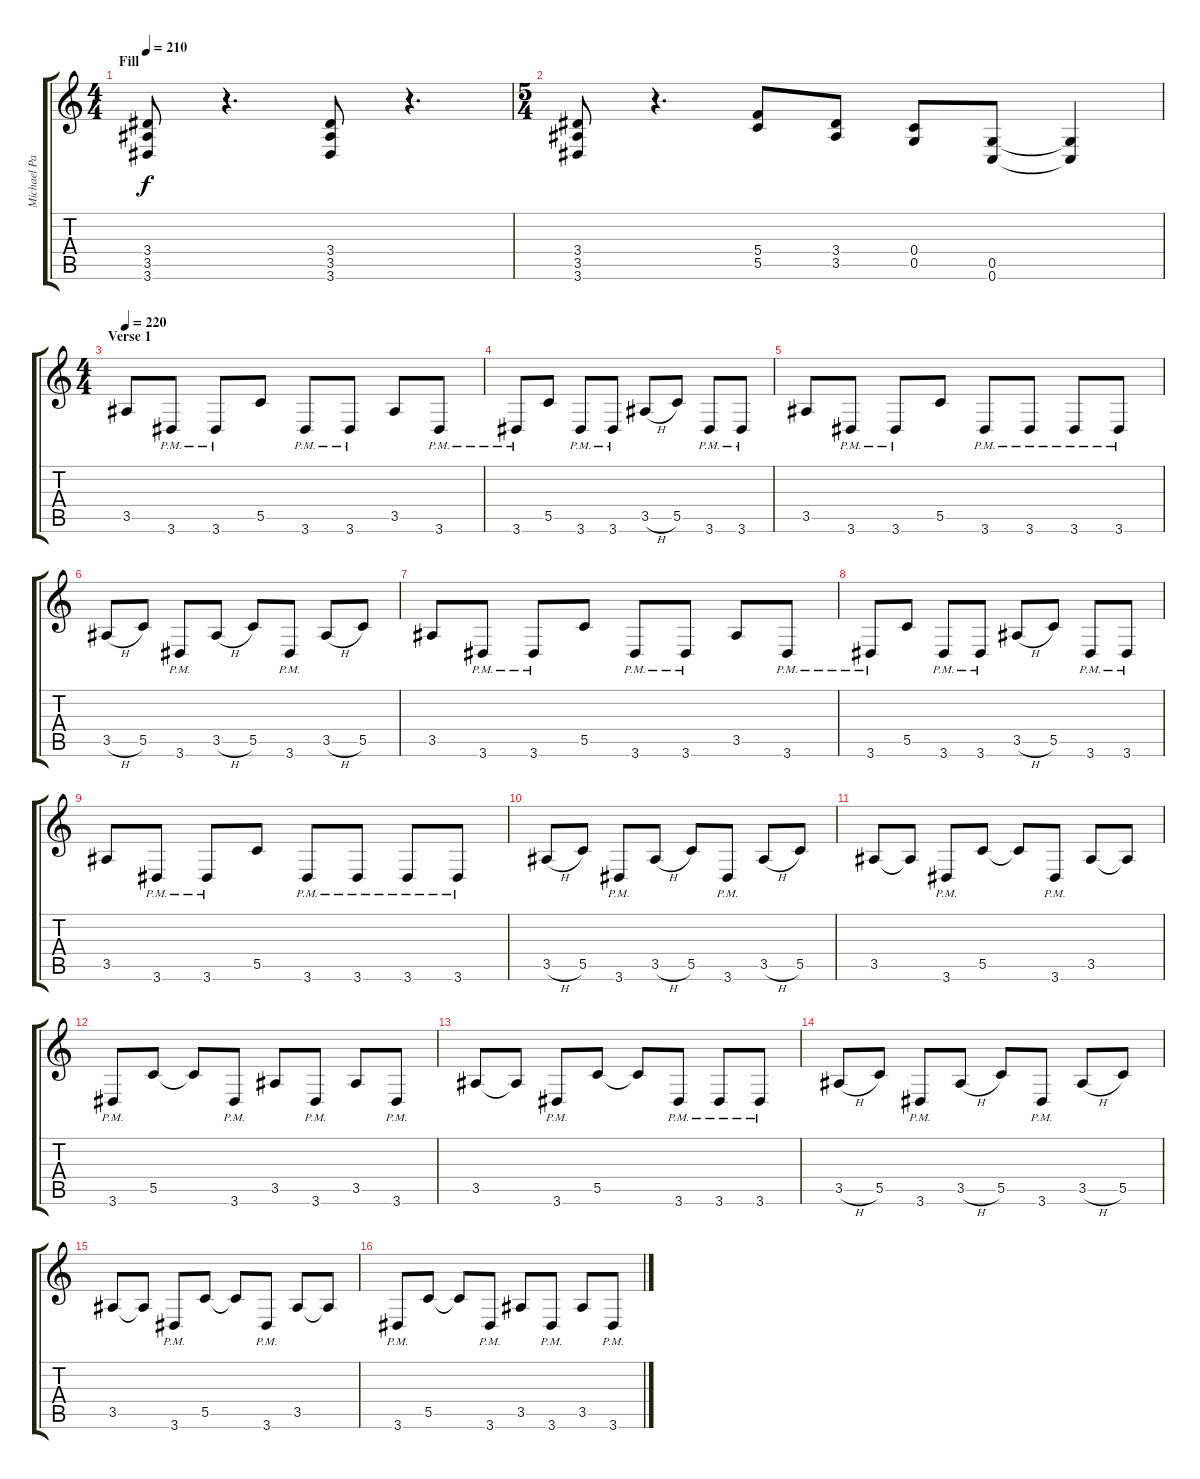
\track ("Michael Padget" "Michael Pa") {instrument distortionguitar}
\staff {score tabs}
\tuning (D4 A3 F3 C3 G2 C2) {hide}
\ts (4 4)
\section ("" "Fill")
\tempo 210
\clef g2
\ks c
(3.4 3.5 3.6).8{dy f} r.4{d} (3.4 3.5 3.6).8 r.4{d} |
\ts (5 4)
(3.4 3.5 3.6).8 r.4{d} (5.4 5.5).8 (3.4 3.5).8 (0.4 0.5).8 (0.5 0.6).8 (0.5{t} 0.6{t}).4 |
\ts (4 4)
\section ("" "Verse 1")
\tempo 220
3.5.8 3.6{pm}.8 3.6{pm}.8 5.5.8 3.6{pm}.8 3.6{pm}.8 3.5.8 3.6{pm}.8 |
3.6{pm}.8 5.5.8 3.6{pm}.8 3.6{pm}.8 3.5{h}.8 5.5.8 3.6{pm}.8 3.6{pm}.8 |
3.5.8 3.6{pm}.8 3.6{pm}.8 5.5.8 3.6{pm}.8 3.6{pm}.8 3.6{pm}.8 3.6{pm}.8 |
3.5{h}.8 5.5.8 3.6{pm}.8 3.5{h}.8 5.5.8 3.6{pm}.8 3.5{h}.8 5.5.8 |
3.5.8 3.6{pm}.8 3.6{pm}.8 5.5.8 3.6{pm}.8 3.6{pm}.8 3.5.8 3.6{pm}.8 |
3.6{pm}.8 5.5.8 3.6{pm}.8 3.6{pm}.8 3.5{h}.8 5.5.8 3.6{pm}.8 3.6{pm}.8 |
3.5.8 3.6{pm}.8 3.6{pm}.8 5.5.8 3.6{pm}.8 3.6{pm}.8 3.6{pm}.8 3.6{pm}.8 |
3.5{h}.8 5.5.8 3.6{pm}.8 3.5{h}.8 5.5.8 3.6{pm}.8 3.5{h}.8 5.5.8 |
3.5.8 3.5{t}.8 3.6{pm}.8 5.5.8 5.5{t}.8 3.6{pm}.8 3.5.8 3.5{t}.8 |
3.6{pm}.8 5.5.8 5.5{t}.8 3.6{pm}.8 3.5.8 3.6{pm}.8 3.5.8 3.6{pm}.8 |
3.5.8 3.5{t}.8 3.6{pm}.8 5.5.8 5.5{t}.8 3.6{pm}.8 3.6{pm}.8 3.6{pm}.8 |
3.5{h}.8 5.5.8 3.6{pm}.8 3.5{h}.8 5.5.8 3.6{pm}.8 3.5{h}.8 5.5.8 |
3.5.8 3.5{t}.8 3.6{pm}.8 5.5.8 5.5{t}.8 3.6{pm}.8 3.5.8 3.5{t}.8 |
3.6{pm}.8 5.5.8 5.5{t}.8 3.6{pm}.8 3.5.8 3.6{pm}.8 3.5.8 3.6{pm}.8
